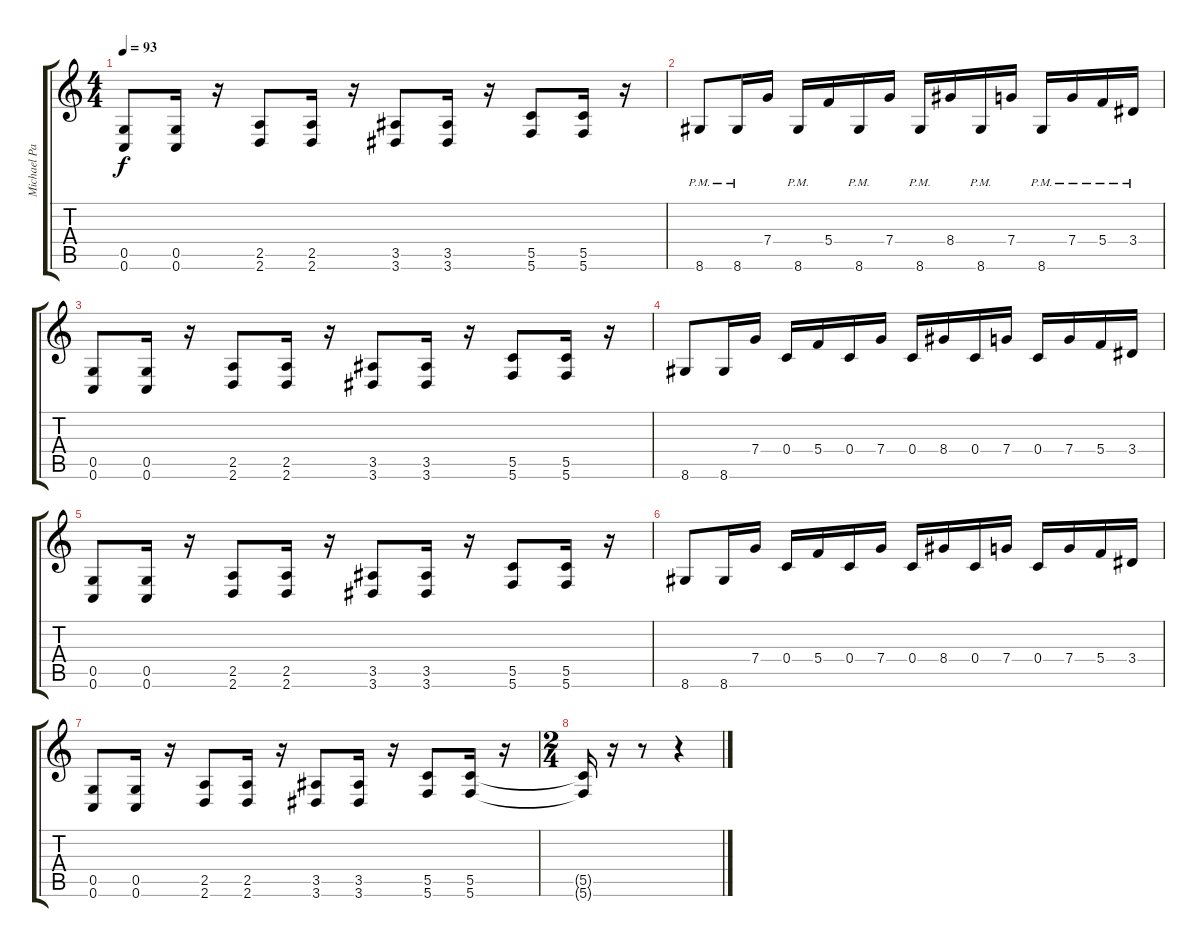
\track ("Michael Padget" "Michael Pa") {instrument distortionguitar}
\staff {score tabs}
\tuning (D4 A3 F3 C3 G2 C2) {hide}
\ts (4 4)
\tempo 93
\clef g2
\ks c
(0.5 0.6).8{dy f} (0.5 0.6).16 r.16 (2.5 2.6).8 (2.5 2.6).16 r.16 (3.5 3.6).8 (3.5 3.6).16 r.16 (5.5 5.6).8 (5.5 5.6).16 r.16 |
8.6{pm}.8 8.6{pm}.16 7.4.16 8.6{pm}.16 5.4.16 8.6{pm}.16 7.4.16 8.6{pm}.16 8.4.16 8.6{pm}.16 7.4.16 8.6{pm}.16 7.4{pm}.16 5.4{pm}.16 3.4{pm}.16 |
(0.5 0.6).8 (0.5 0.6).16 r.16 (2.5 2.6).8 (2.5 2.6).16 r.16 (3.5 3.6).8 (3.5 3.6).16 r.16 (5.5 5.6).8 (5.5 5.6).16 r.16 |
8.6.8 8.6.16 7.4.16 0.4.16 5.4.16 0.4.16 7.4.16 0.4.16 8.4.16 0.4.16 7.4.16 0.4.16 7.4.16 5.4.16 3.4.16 |
(0.5 0.6).8 (0.5 0.6).16 r.16 (2.5 2.6).8 (2.5 2.6).16 r.16 (3.5 3.6).8 (3.5 3.6).16 r.16 (5.5 5.6).8 (5.5 5.6).16 r.16 |
8.6.8 8.6.16 7.4.16 0.4.16 5.4.16 0.4.16 7.4.16 0.4.16 8.4.16 0.4.16 7.4.16 0.4.16 7.4.16 5.4.16 3.4.16 |
(0.5 0.6).8 (0.5 0.6).16 r.16 (2.5 2.6).8 (2.5 2.6).16 r.16 (3.5 3.6).8 (3.5 3.6).16 r.16 (5.5 5.6).8 (5.5 5.6).16 r.16 |
\ts (2 4)
(5.5{t} 5.6{t}).16 r.16 r.8 r.4
